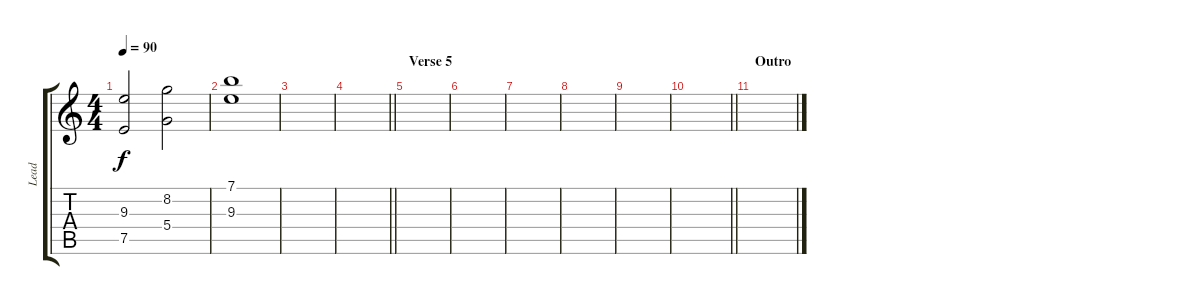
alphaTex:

\track ("Lead" "Lead") {instrument distortionguitar}
\staff {score tabs}
\tuning (E4 B3 G3 D3 A2 E2) {hide}
\ts (4 4)
\tempo 90
\clef g2
\ks c
(9.3 7.5).2{dy f} (8.2 5.4).2 |
(7.1 9.3).1 |
|
\barLineRight lightlight
|
\section ("" "Verse 5")
|
|
|
|
|
\barLineRight lightlight
|
\section ("" "Outro")
